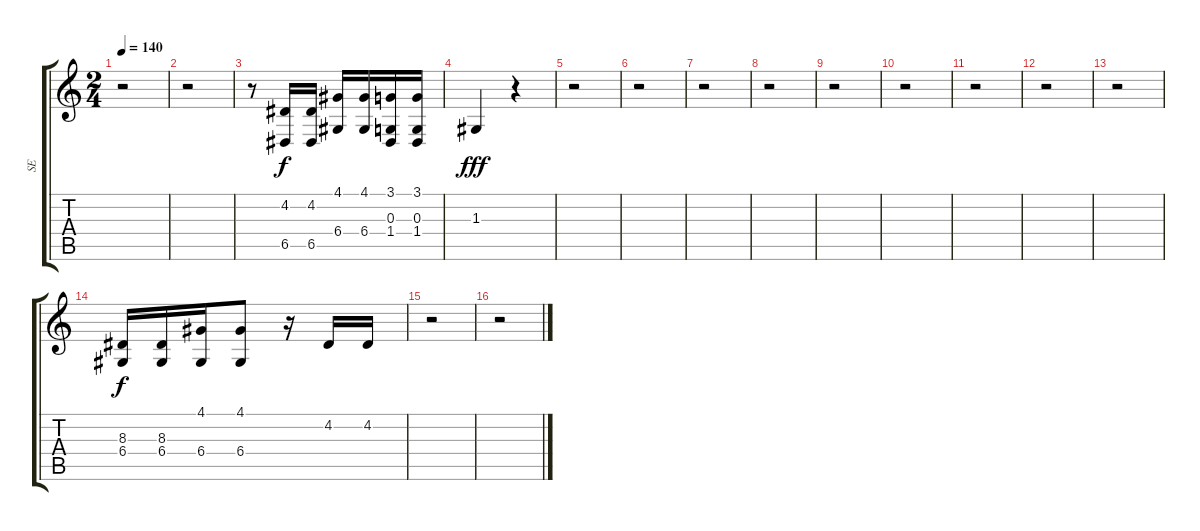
\track ("SE" "SE") {instrument stringensemble1}
\staff {score tabs}
\tuning (E4 B3 G3 D3 A2 E2) {hide}
\ts (2 4)
\tempo 140
\clef g2
\ks c
r.2{dy f} |
r.2 |
r.8 (4.2 6.5).16 (4.2 6.5).16 (4.1 6.4).16 (4.1 6.4).16 (3.1 0.3 1.4).16 (3.1 0.3 1.4).16 |
1.3.4{dy fff} r.4 |
r.2 |
r.2 |
r.2 |
r.2 |
r.2 |
r.2 |
r.2 |
r.2 |
r.2 |
(8.3 6.4).16{dy f} (8.3 6.4).16 (4.1 6.4).16 (4.1 6.4).8 r.16 4.2.16 4.2.16 |
r.2 |
r.2
